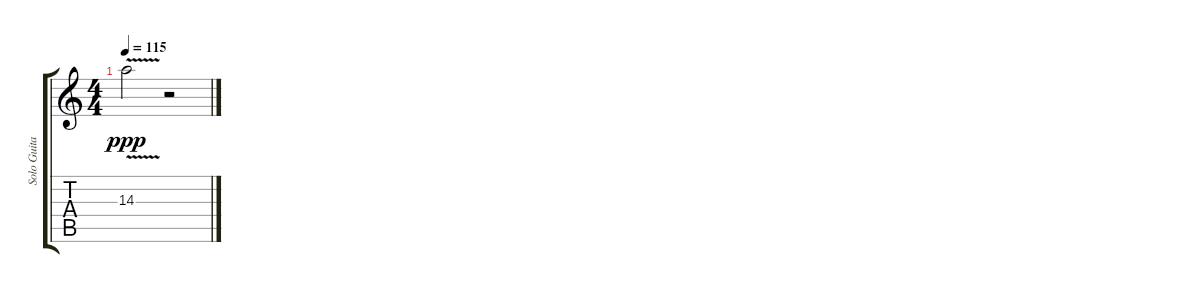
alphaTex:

\track ("Solo Guitar" "Solo Guita") {instrument overdrivenguitar}
\staff {score tabs}
\tuning (E4 B3 G3 D3 A2 E2) {hide}
\ts (4 4)
\tempo 115
\clef g2
\ks c
14.3{v}.2{dy ppp} r.2
